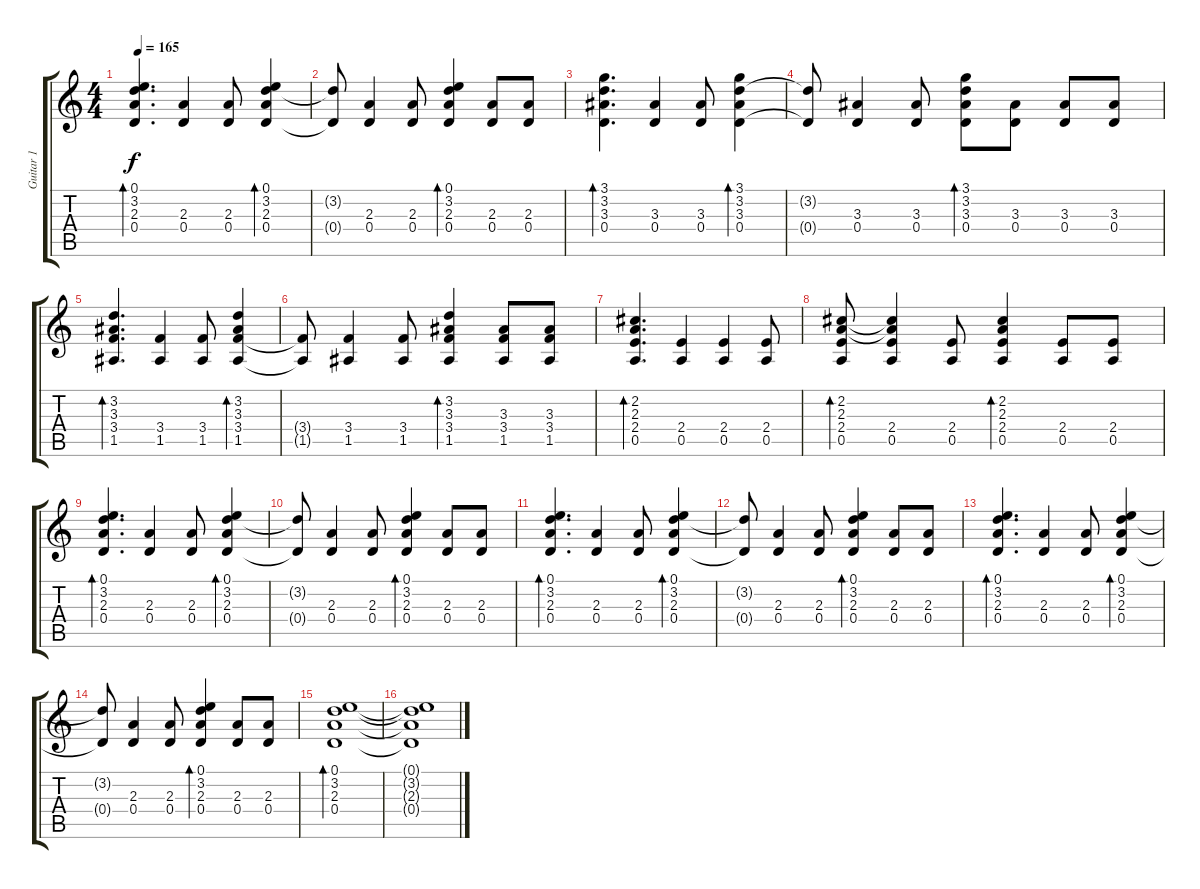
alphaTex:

\track ("Guitar 1" "Guitar 1") {instrument distortionguitar}
\staff {score tabs}
\tuning (E4 B3 G3 D3 A2 D2) {hide}
\ts (4 4)
\tempo 165
\clef g2
\ks c
(0.1 3.2 2.3 0.4).4{d bd 240 dy f} (2.3 0.4).4 (2.3 0.4).8 (0.1 3.2 2.3 0.4).4{bd 240} |
(3.2{t} 0.4{t}).8 (2.3 0.4).4 (2.3 0.4).8 (0.1 3.2 2.3 0.4).4{bd 240} (2.3 0.4).8 (2.3 0.4).8 |
(3.1 3.2 3.3 0.4).4{d bd 240} (3.3 0.4).4 (3.3 0.4).8 (3.1 3.2 3.3 0.4).4{bd 240} |
(3.2{t} 0.4{t}).8 (3.3 0.4).4 (3.3 0.4).8 (3.1 3.2 3.3 0.4).8{bd 240} (3.3 0.4).8 (3.3 0.4).8 (3.3 0.4).8 |
(3.2 3.3 3.4 1.5).4{d bd 240} (3.4 1.5).4 (3.4 1.5).8 (3.2 3.3 3.4 1.5).4{bd 240} |
(3.4{t} 1.5{t}).8 (3.4 1.5).4 (3.4 1.5).8 (3.2 3.3 3.4 1.5).4{bd 240} (3.3 3.4 1.5).8 (3.3 3.4 1.5).8 |
(2.2 2.3 2.4 0.5).4{d bd 240} (2.4 0.5).4 (2.4 0.5).4 (2.4 0.5).8 |
(2.2 2.3 2.4 0.5).8{bd 240} (2.2{t} 2.3{t} 2.4 0.5).4 (2.4 0.5).8 (2.2 2.3 2.4 0.5).4{bd 240} (2.4 0.5).8 (2.4 0.5).8 |
(0.1 3.2 2.3 0.4).4{d bd 240} (2.3 0.4).4 (2.3 0.4).8 (0.1 3.2 2.3 0.4).4{bd 240} |
(3.2{t} 0.4{t}).8 (2.3 0.4).4 (2.3 0.4).8 (0.1 3.2 2.3 0.4).4{bd 240} (2.3 0.4).8 (2.3 0.4).8 |
(0.1 3.2 2.3 0.4).4{d bd 240} (2.3 0.4).4 (2.3 0.4).8 (0.1 3.2 2.3 0.4).4{bd 240} |
(3.2{t} 0.4{t}).8 (2.3 0.4).4 (2.3 0.4).8 (0.1 3.2 2.3 0.4).4{bd 240} (2.3 0.4).8 (2.3 0.4).8 |
(0.1 3.2 2.3 0.4).4{d bd 240} (2.3 0.4).4 (2.3 0.4).8 (0.1 3.2 2.3 0.4).4{bd 240} |
(3.2{t} 0.4{t}).8 (2.3 0.4).4 (2.3 0.4).8 (0.1 3.2 2.3 0.4).4{bd 240} (2.3 0.4).8 (2.3 0.4).8 |
(0.1 3.2 2.3 0.4).1{bd 240} |
(0.1{t} 3.2{t} 2.3{t} 0.4{t}).1
